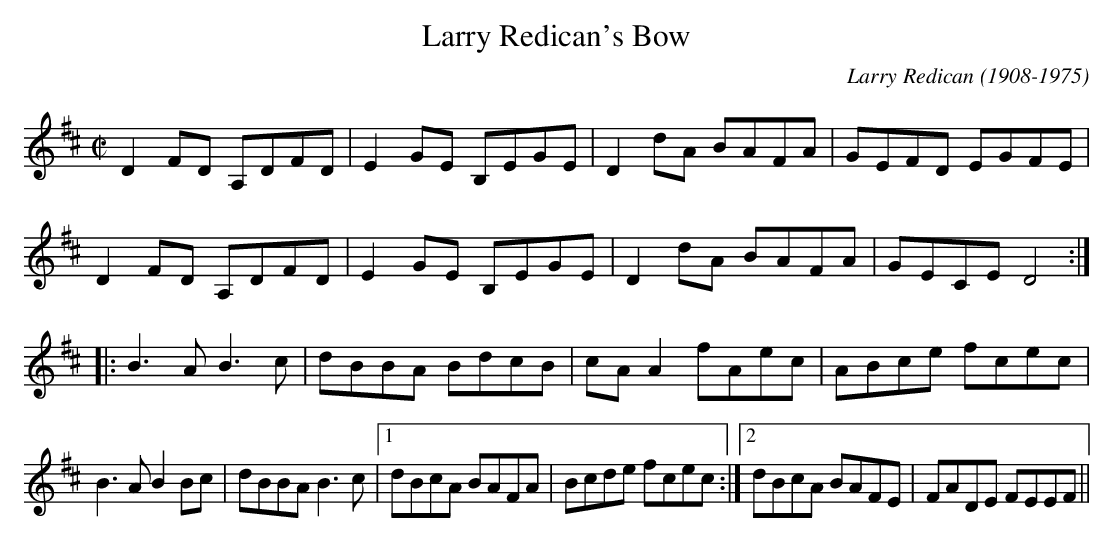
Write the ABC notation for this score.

X:1
T:Larry Redican's Bow
C:Larry Redican (1908-1975)
M:C|
K:D
D2FD A,DFD|E2GE B,EGE|D2dA BAFA|GEFD EGFE|
D2FD A,DFD|E2GE B,EGE|D2dA BAFA|GECE D4:|
|:B3A B3c|dBBA BdcB|cAA2 fAec|ABce fcec|
B3A B2Bc|dBBA B3c|1 dBcA BAFA|Bcde fcec:|2 dBcA BAFE|FADE FEEF||
